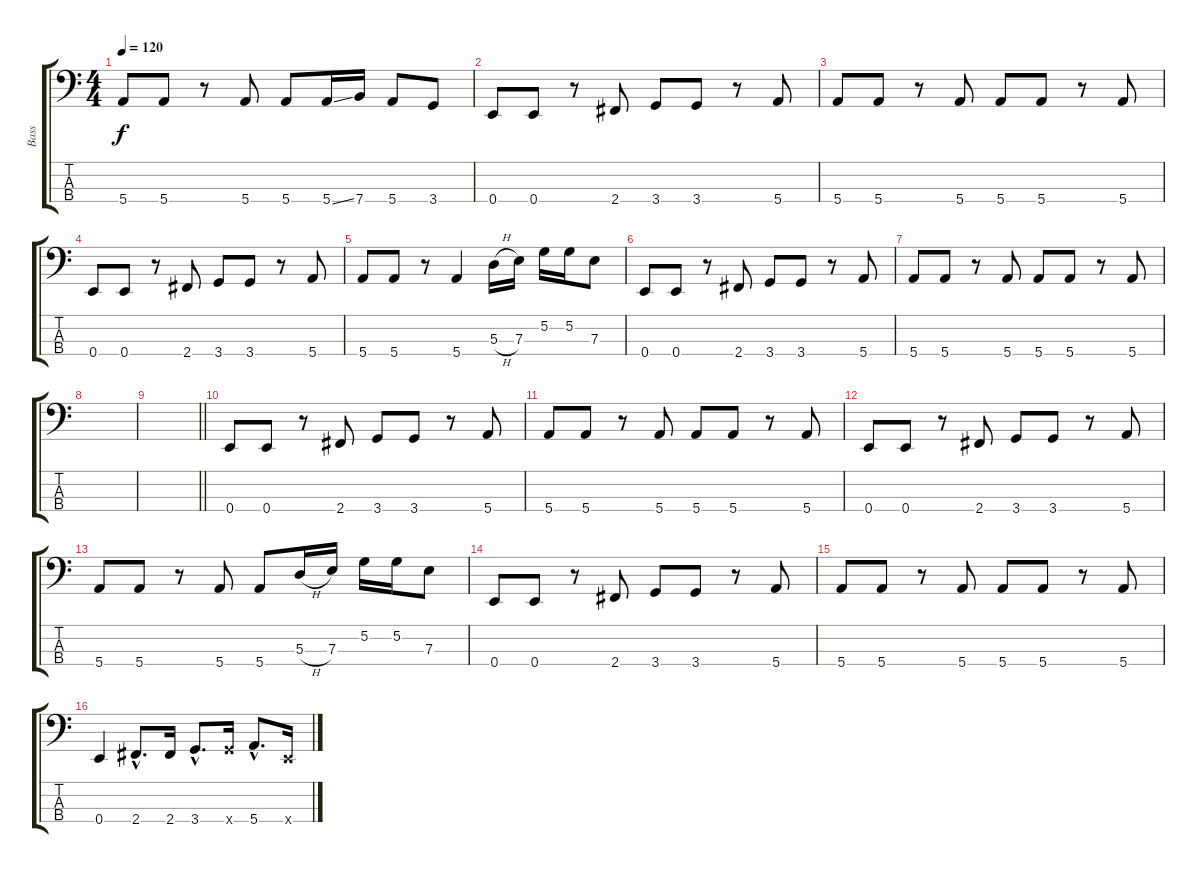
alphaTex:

\track ("Bass" "Bass") {instrument electricbassfinger}
\staff {score tabs}
\tuning (G2 D2 A1 E1) {hide}
\ts (4 4)
\tempo 120
\clef f4
\ks c
5.4.8{dy f} 5.4.8 r.8 5.4.8 5.4.8 5.4{ss}.16 7.4.16 5.4.8 3.4.8 |
0.4.8 0.4.8 r.8 2.4.8 3.4.8 3.4.8 r.8 5.4.8 |
5.4.8 5.4.8 r.8 5.4.8 5.4.8 5.4.8 r.8 5.4.8 |
0.4.8 0.4.8 r.8 2.4.8 3.4.8 3.4.8 r.8 5.4.8 |
5.4.8 5.4.8 r.8 5.4.4 5.3{h}.16 7.3.16 5.2.16 5.2.16 7.3.8 |
0.4.8 0.4.8 r.8 2.4.8 3.4.8 3.4.8 r.8 5.4.8 |
5.4.8 5.4.8 r.8 5.4.8 5.4.8 5.4.8 r.8 5.4.8 |
|
\barLineRight lightlight
|
0.4.8 0.4.8 r.8 2.4.8 3.4.8 3.4.8 r.8 5.4.8 |
5.4.8 5.4.8 r.8 5.4.8 5.4.8 5.4.8 r.8 5.4.8 |
0.4.8 0.4.8 r.8 2.4.8 3.4.8 3.4.8 r.8 5.4.8 |
5.4.8 5.4.8 r.8 5.4.8 5.4.8 5.3{h}.16 7.3.16 5.2.16 5.2.16 7.3.8 |
0.4.8 0.4.8 r.8 2.4.8 3.4.8 3.4.8 r.8 5.4.8 |
5.4.8 5.4.8 r.8 5.4.8 5.4.8 5.4.8 r.8 5.4.8 |
0.4.4 2.4{hac}.8{d} 2.4.16 3.4{hac}.8{d} 3.4{x}.16 5.4{hac}.8{d} 0.4{x}.16
